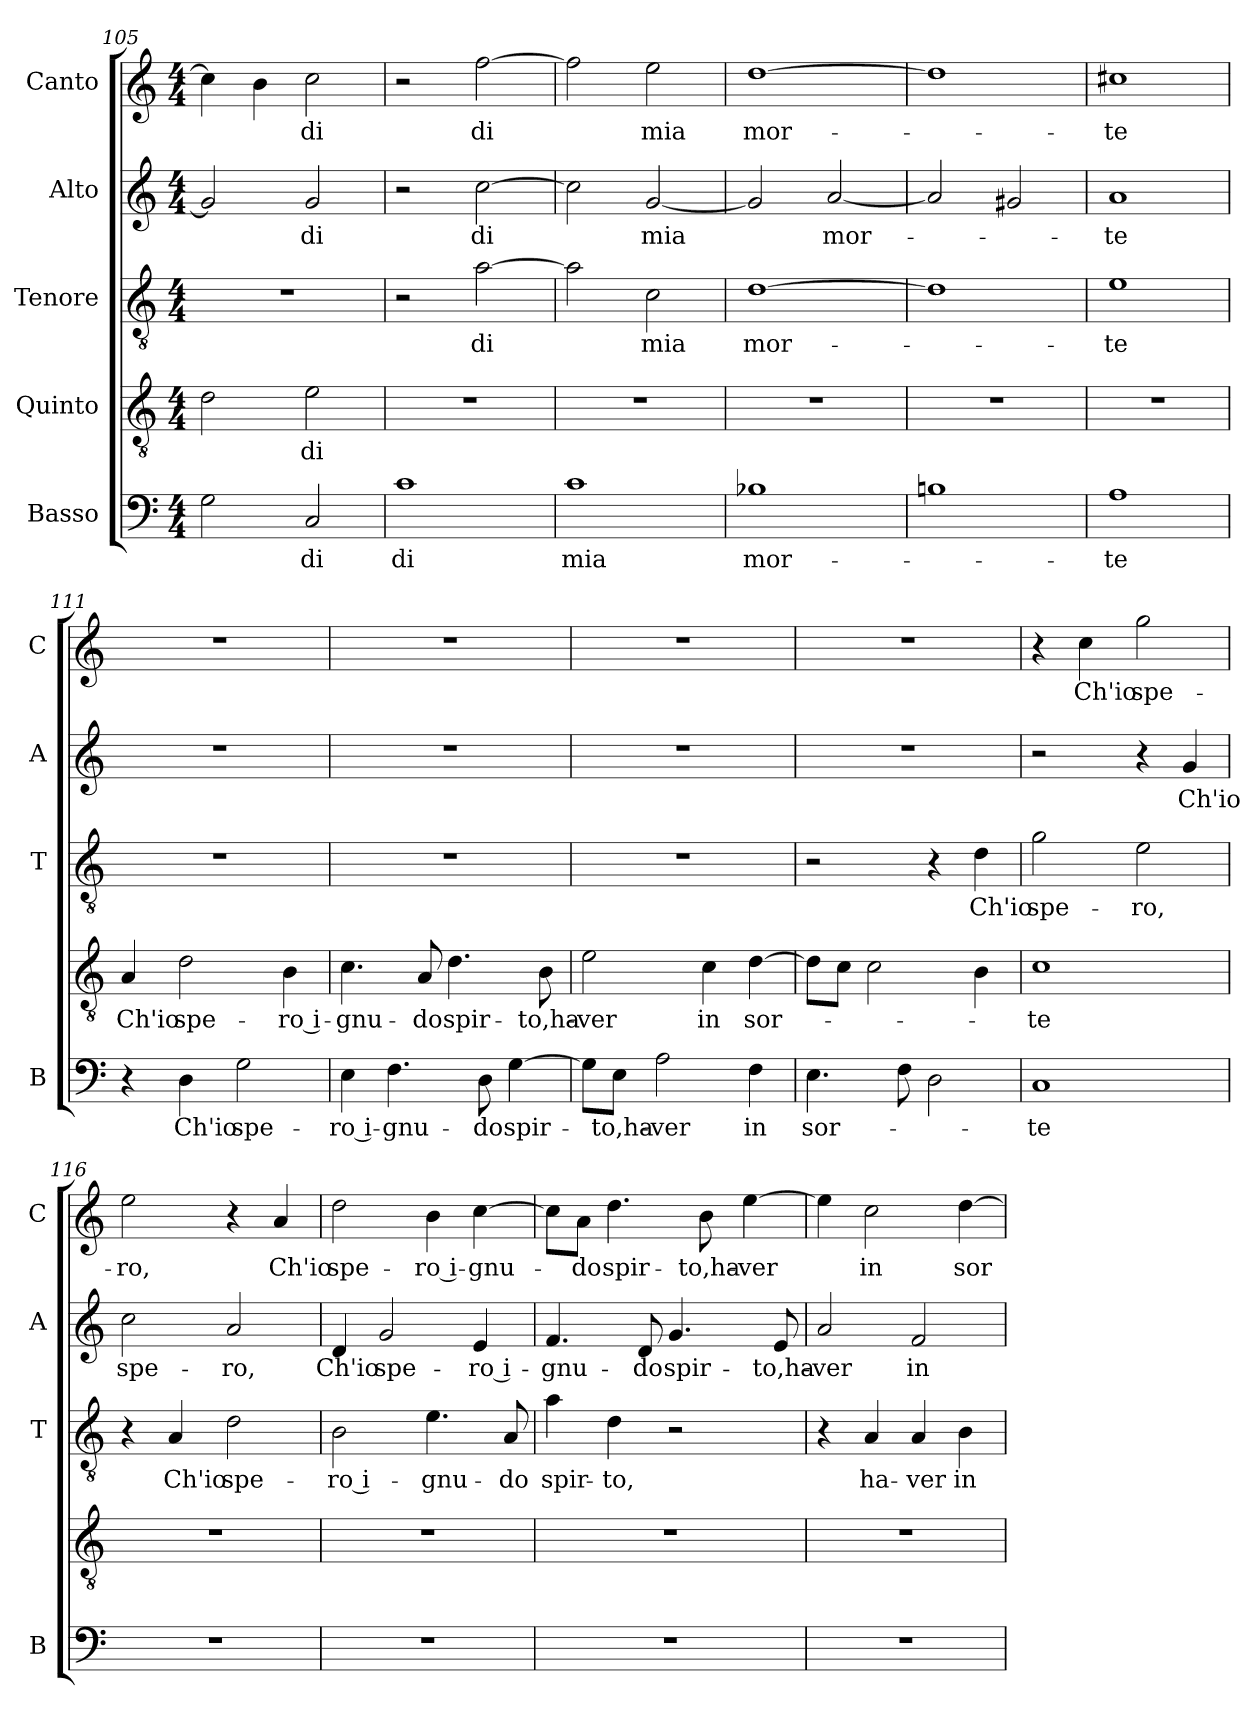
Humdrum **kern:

**kern	**text	**kern	**text	**kern	**text	**kern	**text	**kern	**text
*part5	*part5	*part4	*part4	*part3	*part3	*part2	*part2	*part1	*part1
*staff5	*staff5	*staff4	*staff4	*staff3	*staff3	*staff2	*staff2	*staff1	*staff1
*I"Basso	*	*I"Quinto	*	*I"Tenore	*	*I"Alto	*	*I"Canto	*
*I'B	*	*	*	*I'T	*	*I'A	*	*I'C	*
*clefF4	*	*clefGv2	*	*clefGv2	*	*clefG2	*	*clefG2	*
*k[]	*	*k[]	*	*k[]	*	*k[]	*	*k[]	*
*C:	*	*C:	*	*C:	*	*C:	*	*C:	*
*M4/4	*	*M4/4	*	*M4/4	*	*M4/4	*	*M4/4	*
=105	=105	=105	=105	=105	=105	=105	=105	=105	=105
2G\	.	2d\	.	1r	.	2g/]	.	4cc\]	.
.	.	.	.	.	.	.	.	4b\	.
!	!LO:LY:b	!	!LO:LY:b	!	!	!	!LO:LY:b	!	!LO:LY:b
2C/	-di	2e\	-di	.	.	2g/	-di	2cc\	-di
=106	=106	=106	=106	=106	=106	=106	=106	=106	=106
!	!LO:LY:b	!	!	!	!	!	!	!	!
1c	di	1r	.	2r	.	2r	.	2r	.
!	!	!	!	!	!LO:LY:b	!	!LO:LY:b	!	!LO:LY:b
.	.	.	.	[2a\	di	[2cc\	di	[2ff\	di
=107	=107	=107	=107	=107	=107	=107	=107	=107	=107
!	!LO:LY:b	!	!	!	!	!	!	!	!
1c	mia	1r	.	2a\]	.	2cc\]	.	2ff\]	.
!	!	!	!	!	!LO:LY:b	!	!LO:LY:b	!	!LO:LY:b
.	.	.	.	2c\	mia	[2g/	mia	2ee\	mia
!!LO:LB:g=z
=108	=108	=108	=108	=108	=108	=108	=108	=108	=108
!	!LO:LY:b	!	!	!	!LO:LY:b	!	!	!	!LO:LY:b
1B-X	mor-	1r	.	[1d	mor-	2g/]	.	[1dd	mor-
!	!	!	!	!	!	!	!LO:LY:b	!	!
.	.	.	.	.	.	[2a/	mor-	.	.
=109	=109	=109	=109	=109	=109	=109	=109	=109	=109
1Bni	.	1r	.	1d]	.	2a/]	.	1dd]	.
.	.	.	.	.	.	2g#X/	.	.	.
=110	=110	=110	=110	=110	=110	=110	=110	=110	=110
!	!LO:LY:b	!	!	!	!LO:LY:b	!	!LO:LY:b	!	!LO:LY:b
1A	-te	1r	.	1e	-te	1a	-te	1cc#X	-te
=111	=111	=111	=111	=111	=111	=111	=111	=111	=111
!	!	!	!LO:LY:b	!	!	!	!	!	!
4r	.	4A/	Ch'io	1r	.	1r	.	1r	.
!	!LO:LY:b	!	!LO:LY:b	!	!	!	!	!	!
4D\	Ch'io	2d\	spe-	.	.	.	.	.	.
!	!LO:LY:b	!	!	!	!	!	!	!	!
2G\	spe-	.	.	.	.	.	.	.	.
!	!	!	!LO:LY:b	!	!	!	!	!	!
.	.	4B\	-ro i-	.	.	.	.	.	.
=112	=112	=112	=112	=112	=112	=112	=112	=112	=112
!	!LO:LY:b	!	!LO:LY:b	!	!	!	!	!	!
4E\	-ro i-	4.c\	-gnu-	1r	.	1r	.	1r	.
!	!LO:LY:b	!	!	!	!	!	!	!	!
4.F\	-gnu-	.	.	.	.	.	.	.	.
!	!	!	!LO:LY:b	!	!	!	!	!	!
.	.	8A/	-do	.	.	.	.	.	.
!	!	!	!LO:LY:b	!	!	!	!	!	!
.	.	4.d\	spir-	.	.	.	.	.	.
!	!LO:LY:b	!	!	!	!	!	!	!	!
8D\	-do	.	.	.	.	.	.	.	.
!	!LO:LY:b	!	!	!	!	!	!	!	!
[4G\	spir-	.	.	.	.	.	.	.	.
!	!	!	!LO:LY:b	!	!	!	!	!	!
.	.	8B\	-to,ha-	.	.	.	.	.	.
=113	=113	=113	=113	=113	=113	=113	=113	=113	=113
!	!	!	!LO:LY:b	!	!	!	!	!	!
8G\L]	.	2e\	-ver	1r	.	1r	.	1r	.
!	!LO:LY:b	!	!	!	!	!	!	!	!
8E\J	-to,ha-	.	.	.	.	.	.	.	.
!	!LO:LY:b	!	!	!	!	!	!	!	!
2A\	-ver	.	.	.	.	.	.	.	.
!	!	!	!LO:LY:b	!	!	!	!	!	!
.	.	4c\	in	.	.	.	.	.	.
!	!LO:LY:b	!	!LO:LY:b	!	!	!	!	!	!
4F\	in	[4d\	sor-	.	.	.	.	.	.
=114	=114	=114	=114	=114	=114	=114	=114	=114	=114
!	!LO:LY:b	!	!	!	!	!	!	!	!
4.E\	sor-	8d\L]	.	2r	.	1r	.	1r	.
.	.	8c\J	.	.	.	.	.	.	.
.	.	2c\	.	.	.	.	.	.	.
8F\	.	.	.	.	.	.	.	.	.
2D\	.	.	.	4r	.	.	.	.	.
!	!	!	!	!	!LO:LY:b	!	!	!	!
.	.	4B\	.	4d\	Ch'io	.	.	.	.
!!LO:PB:g=z
=115	=115	=115	=115	=115	=115	=115	=115	=115	=115
!	!LO:LY:b	!	!LO:LY:b	!	!LO:LY:b	!	!	!	!
1C	-te	1c	-te	2g\	spe-	2r	.	4r	.
!	!	!	!	!	!	!	!	!	!LO:LY:b
.	.	.	.	.	.	.	.	4cc\	Ch'io
!	!	!	!	!	!LO:LY:b	!	!	!	!LO:LY:b
.	.	.	.	2e\	-ro,	4r	.	2gg\	spe-
!	!	!	!	!	!	!	!LO:LY:b	!	!
.	.	.	.	.	.	4g/	Ch'io	.	.
=116	=116	=116	=116	=116	=116	=116	=116	=116	=116
!	!	!	!	!	!	!	!LO:LY:b	!	!LO:LY:b
1r	.	1r	.	4r	.	2cc\	spe-	2ee\	-ro,
!	!	!	!	!	!LO:LY:b	!	!	!	!
.	.	.	.	4A/	Ch'io	.	.	.	.
!	!	!	!	!	!LO:LY:b	!	!LO:LY:b	!	!
.	.	.	.	2d\	spe-	2a/	-ro,	4r	.
!	!	!	!	!	!	!	!	!	!LO:LY:b
.	.	.	.	.	.	.	.	4a/	Ch'io
=117	=117	=117	=117	=117	=117	=117	=117	=117	=117
!	!	!	!	!	!LO:LY:b	!	!LO:LY:b	!	!LO:LY:b
1r	.	1r	.	2B\	-ro i-	4d/	Ch'io	2dd\	spe-
!	!	!	!	!	!	!	!LO:LY:b	!	!
.	.	.	.	.	.	2g/	spe-	.	.
!	!	!	!	!	!LO:LY:b	!	!	!	!LO:LY:b
.	.	.	.	4.e\	-gnu-	.	.	4b\	-ro i-
!	!	!	!	!	!	!	!LO:LY:b	!	!LO:LY:b
.	.	.	.	.	.	4e/	-ro i-	[4cc\	-gnu-
!	!	!	!	!	!LO:LY:b	!	!	!	!
.	.	.	.	8A/	-do	.	.	.	.
=118	=118	=118	=118	=118	=118	=118	=118	=118	=118
!	!	!	!	!	!LO:LY:b	!	!LO:LY:b	!	!
1r	.	1r	.	4a\	spir-	4.f/	-gnu-	8cc\L]	.
!	!	!	!	!	!	!	!	!	!LO:LY:b
.	.	.	.	.	.	.	.	8a\J	-do
!	!	!	!	!	!LO:LY:b	!	!	!	!LO:LY:b
.	.	.	.	4d\	-to,	.	.	4.dd\	spir-
!	!	!	!	!	!	!	!LO:LY:b	!	!
.	.	.	.	.	.	8d/	-do	.	.
!	!	!	!	!	!	!	!LO:LY:b	!	!
.	.	.	.	2r	.	4.g/	spir-	.	.
!	!	!	!	!	!	!	!	!	!LO:LY:b
.	.	.	.	.	.	.	.	8b\	-to,ha-
!	!	!	!	!	!	!	!	!	!LO:LY:b
.	.	.	.	.	.	.	.	[4ee\	-ver
!	!	!	!	!	!	!	!LO:LY:b	!	!
.	.	.	.	.	.	8e/	-to,ha-	.	.
=119	=119	=119	=119	=119	=119	=119	=119	=119	=119
!	!	!	!	!	!	!	!LO:LY:b	!	!
1r	.	1r	.	4r	.	2a/	-ver	4ee\]	.
!	!	!	!	!	!LO:LY:b	!	!	!	!LO:LY:b
.	.	.	.	4A/	ha-	.	.	2cc\	in
!	!	!	!	!	!LO:LY:b	!	!LO:LY:b	!	!
.	.	.	.	4A/	-ver	2f/	in	.	.
!	!	!	!	!	!LO:LY:b	!	!	!	!LO:LY:b
.	.	.	.	4B\	in	.	.	[4dd\	sor-
=	=	=	=	=	=	=	=	=	=
*-	*-	*-	*-	*-	*-	*-	*-	*-	*-
